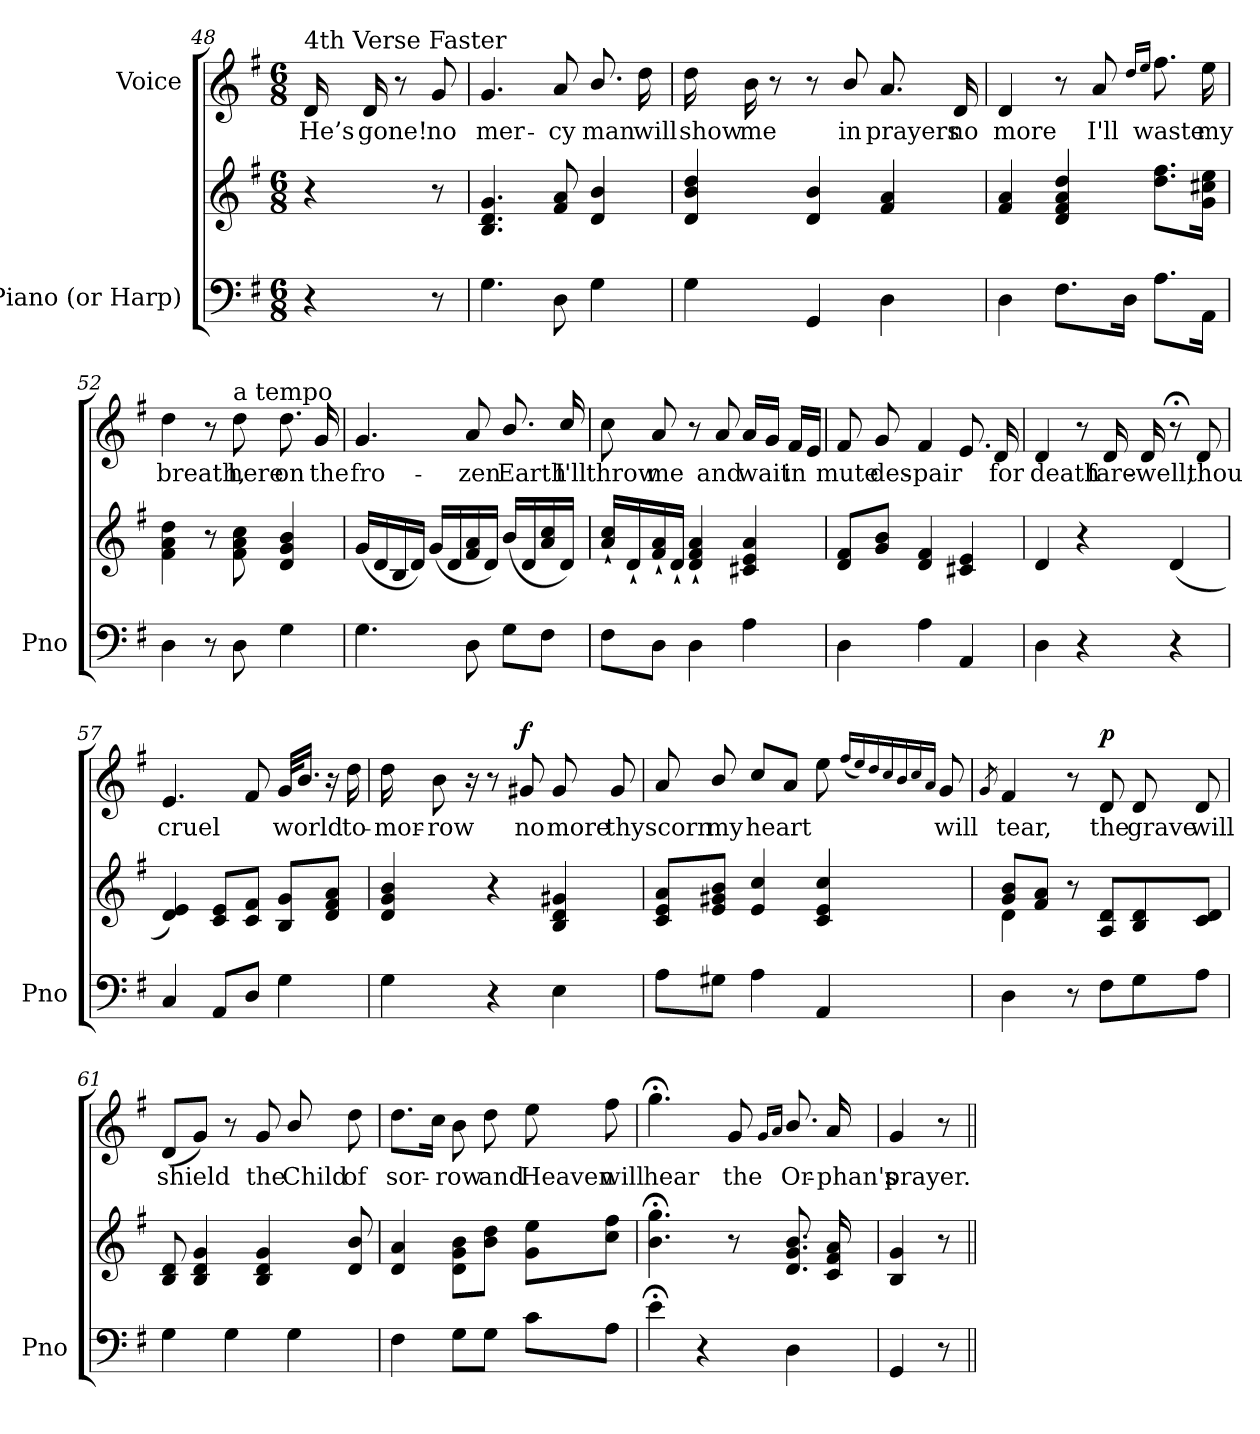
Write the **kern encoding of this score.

**kern	**kern	**kern	**text	**dynam
*part2	*part2	*part1	*part1	*part1
*staff3	*staff2	*staff1	*staff1	*staff1
*I"Piano (or Harp)	*	*I"Voice	*	*
*I'Pno	*	*	*	*
!!LO:PB:g=z
*clefF4	*clefG2	*clefG2	*	*
*k[f#]	*k[f#]	*k[f#]	*	*
*M6/8	*M6/8	*M6/8	*	*
=48X3	=48X3	=48X3	=48X3	=48X3
!	!	!LO:TX:a:t=4th Verse  Faster	!	!
!	!	!	!LO:LY:b	!
4r	4r	16d/	He’s	.
!	!	!	!LO:LY:b	!
.	.	16d/	gone!	.
.	.	8r	.	.
!	!	!	!LO:LY:b	!
8r	8r	8g/	no	.
=49	=49	=49	=49	=49
!	!	!	!LO:LY:b	!
4.G\	4.B/ 4.d/ 4.g/	4.g/	mer-	.
!	!	!	!LO:LY:b	!
8D\	8f#/ 8a/	8a/	-cy	.
!	!	!	!LO:LY:b	!
4G\	4d/ 4b/	8.b/	man	.
!	!	!	!LO:LY:b	!
.	.	16dd\	will	.
=50	=50	=50	=50	=50
!	!	!	!LO:LY:b	!
4G\	4d/ 4b/ 4dd/	16dd\	show	.
!	!	!	!LO:LY:b	!
.	.	16b\	me	.
.	.	8r	.	.
4GG/	4d/ 4b/	8r	.	.
!	!	!	!LO:LY:b	!
.	.	8b/	in	.
!	!	!	!LO:LY:b	!
4D\	4f#/ 4a/	8.a/	prayers	.
!	!	!	!LO:LY:b	!
.	.	16d/	no	.
=51	=51	=51	=51	=51
!	!	!	!LO:LY:b	!
4D\	4f#/ 4a/	4d/	more	.
8.F#\L	4d/ 4f#/ 4a/ 4dd/	8r	.	.
!	!	!	!LO:LY:b	!
.	.	8a/	I'll	.
16D\Jk	.	.	.	.
.	.	16qdd/LL	.	.
.	.	16qee/JJ	.	.
!	!	!	!LO:LY:b	!
8.A\L	8.dd\ 8.ff#\L	8.ff#\	waste	.
!	!	!	!LO:LY:b	!
16AA\Jk	16g\ 16cc#X\ 16ee\Jk	16ee\	my	.
!!LO:LB:g=z
=52	=52	=52	=52	=52
!	!	!	!LO:LY:b	!
4D\	4f#\ 4a\ 4dd\	4dd\	breath,	.
8r	8r	8r	.	.
!	!	!LO:TX:a:t=a tempo	!	!
!	!	!	!LO:LY:b	!
8D\	8f#\ 8a\ 8cc\	8dd\	here	.
!	!	!	!LO:LY:b	!
4G\	4d/ 4g/ 4b/	8.dd\	on	.
!	!	!	!LO:LY:b	!
.	.	16g/	the	.
=53	=53	=53	=53	=53
!	!	!	!LO:LY:b	!
4.G\	(<16g/LL	4.g/	fro-	.
.	16d/	.	.	.
.	16B/	.	.	.
.	16d/JJ)	.	.	.
.	(<16g/LL	.	.	.
.	16d/	.	.	.
!	!	!	!LO:LY:b	!
8D\	16f#/ 16a/	8a/	-zen	.
.	16d/JJ)	.	.	.
!	!	!	!LO:LY:b	!
8G\L	(<16b/LL	8.b/	Earth	.
.	16d/	.	.	.
8F#\J	16a/ 16cc/	.	.	.
!	!	!	!LO:LY:b	!
.	16d/JJ)	16cc/	I'll	.
=54	=54	=54	=54	=54
!	!	!	!LO:LY:b	!
8F#\L	16a/` 16cc/`LL	8cc\	throw	.
.	16d`/	.	.	.
!	!	!	!LO:LY:b	!
8D\J	16f#/` 16a/`	8a/	me	.
.	16d`/JJ	.	.	.
4D\	4d/` 4f#/` 4a/`	8r	.	.
!	!	!	!LO:LY:b	!
.	.	8a/	and	.
!	!	!	!LO:LY:b	!
4A\	4c#X/ 4e/ 4a/	16a/LL	wait	.
.	.	16g/JJ	.	.
!	!	!	!LO:LY:b	!
.	.	16f#/LL	in	.
.	.	16e/JJ	.	.
=55	=55	=55	=55	=55
!	!	!	!LO:LY:b	!
4D\	8d/ 8f#/L	8f#/	mute	.
!	!	!	!LO:LY:b	!
.	8g/ 8b/J	8g/	des-	.
!	!	!	!LO:LY:b	!
4A\	4d/ 4f#/	4f#/	-pair	.
4AA/	4c#X/ 4e/	8.e/	.	.
!	!	!	!LO:LY:b	!
.	.	16d/	for	.
!!LO:LB:g=z
=56	=56	=56	=56	=56
!	!	!	!LO:LY:b	!
4D\	4d/	4d/	death	.
4r	4r	8r	.	.
!	!	!	!LO:LY:b	!
.	.	16d/	fare-	.
!	!	!	!LO:LY:b	!
.	.	16d/	-well,	.
4r	(<4d/	8r;<	.	.
!	!	!	!LO:LY:b	!
.	.	8d/	thou	.
=57	=57	=57	=57	=57
!	!	!	!LO:LY:b	!
4C/	4d/ 4e/)	4.e/	cruel	.
8AA/L	8c/ 8e/L	.	.	.
8D/J	8c/ 8f#/J	8f#/	.	.
!	!	!	!LO:LY:b	!
4G\	8B/ 8g/L	32g/KLL	world	.
.	.	16.b/JJ	.	.
.	8d/ 8f#/ 8a/J	16r	.	.
!	!	!	!LO:LY:b	!
.	.	16dd\	to-	.
=58	=58	=58	=58	=58
!	!	!	!LO:LY:b	!
4G\	4d/ 4g/ 4b/	16dd\	-mor-	.
!	!	!	!LO:LY:b	!
.	.	8b\	-row	.
.	.	16r	.	.
4r	4r	8r	.	.
!	!	!	!LO:LY:b	!LO:DY:a
.	.	8g#X/	no	f
!	!	!	!LO:LY:b	!
4E\	4B/ 4d/ 4g#X/	8g#/	more	.
!	!	!	!LO:LY:b	!
.	.	8g#/	thy	.
=59	=59	=59	=59	=59
!	!	!	!LO:LY:b	!
8A\L	8c/ 8e/ 8a/L	8a/	scorn	.
!	!	!	!LO:LY:b	!
8G#X\J	8e/ 8g#X/ 8b/J	8b/	my	.
!	!	!	!LO:LY:b	!
4A\	4e/ 4cc/	8cc/L	heart	.
.	.	8a/J	.	.
4AA/	4c/ 4e/ 4cc/	8ee\	.	.
.	.	(>16qff#/LL	.	.
.	.	16qee/)	.	.
.	.	16qdd/	.	.
.	.	16qcc/	.	.
.	.	16qb/	.	.
.	.	16qcc/	.	.
.	.	16qa/JJ	.	.
!	!	!	!LO:LY:b	!
.	.	8g/	will	.
!!LO:LB:g=z
=60	=60	=60	=60	=60
.	.	8qg/	.	.
*	*^	*	*	*
!	!	!	!	!LO:LY:b	!
4D\	8g/ 8b/L	4d\	4f#/	tear,	.
.	8f#/ 8a/J	.	.	.	.
8r	8r	2ryy	8r	.	.
!	!	!	!	!LO:LY:b	!LO:DY:a
8F#\L	8A/ 8d/L	.	8d/	the	p
!	!	!	!	!LO:LY:b	!
8G\	8B/ 8d/	.	8d/	grave	.
!	!	!	!	!LO:LY:b	!
8A\J	8c/ 8d/J	.	8d/	will	.
*	*v	*v	*	*	*
=61	=61	=61	=61	=61
!	!	!	!LO:LY:b	!
4G\	8B/ 8d/	(<8d/L	shield	.
.	4B/ 4d/ 4g/	8g/J)	.	.
4G\	.	8r	.	.
!	!	!	!LO:LY:b	!
.	4B/ 4d/ 4g/	8g/	the	.
!	!	!	!LO:LY:b	!
4G\	.	8b/	Child	.
!	!	!	!LO:LY:b	!
.	8d/ 8b/	8dd\	of	.
=62	=62	=62	=62	=62
!	!	!	!LO:LY:b	!
4F#\	4d/ 4a/	8.dd\L	sor-	.
.	.	16cc\Jk	.	.
!	!	!	!LO:LY:b	!
8G\L	8d\ 8g\ 8b\L	8b\	-row	.
!	!	!	!LO:LY:b	!
8G\J	8b\ 8dd\J	8dd\	and	.
!	!	!	!LO:LY:b	!
8c\L	8g\ 8ee\L	8ee\	Heaven	.
!	!	!	!LO:LY:b	!
8A\J	8cc\ 8ff#\J	8ff#\	will	.
=63	=63	=63	=63	=63
!	!	!	!LO:LY:b	!
4e;<\	4.b\;< 4.gg\;<	4.gg;<\	hear	.
4r	.	.	.	.
!	!	!	!LO:LY:b	!
.	8r	8g/	the	.
.	.	16qg/LL	.	.
.	.	16qa/JJ	.	.
!	!	!	!LO:LY:b	!
4D\	8.d/ 8.g/ 8.b/	8.b/	Or-	.
!	!	!	!LO:LY:b	!
.	16c/ 16f#/ 16a/	16a/	-phan's	.
=64	=64	=64	=64	=64
!	!	!	!LO:LY:b	!
4GG/	4B/ 4g/	4g/	prayer.	.
8r	8r	8r	.	.
=||	=||	=||	=||	=||
*-	*-	*-	*-	*-
